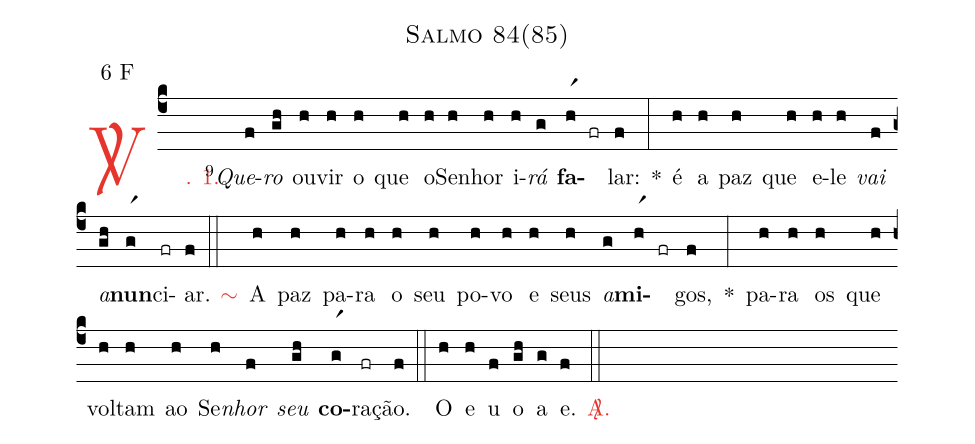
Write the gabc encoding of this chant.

name: Salmo 84(85);
mode: 6;
mode-differentia: F;
%%
(c4)

<c><sp>V/</sp>. 1.</c>() <v>\VSup{9}</v><i>Que</i>(f)<i>ro</i>(gh) ou(h)vir(h) o(h) que(h) o(h)Se(h)nhor(h) i(h)<i>rá</i>(g) <b>fa</b>(hr1)(fr)lar:(f) *(:) é(h) a(h) paz(h) que(h) e(h)le(h) <i>vai</i>(f) <i>a</i>(gh)<b>nun</b>(gr1)ci(fr)ar.(f) (::)

<nlba><c><sp>~</sp></c>() A</nlba>(h) paz(h) pa(h)ra(h) o(h) seu(h) po(h)vo(h) e(h) seus(h) <i>a</i>(g)<b>mi</b>(hr1)(fr)gos,(f) *(:) pa(h)ra(h) os(h) que(h) vol(h)tam(h) ao(h) Se(h)<i>nhor</i>(f) <i>seu</i>(gh) <b>co</b>(gr1)ra(fr)ção.(f) (::)

<eu>O(h) e(h) u(f) o(gh) a(g) e.</eu>(f) <c><sp>A/</sp>.</c>(::)
